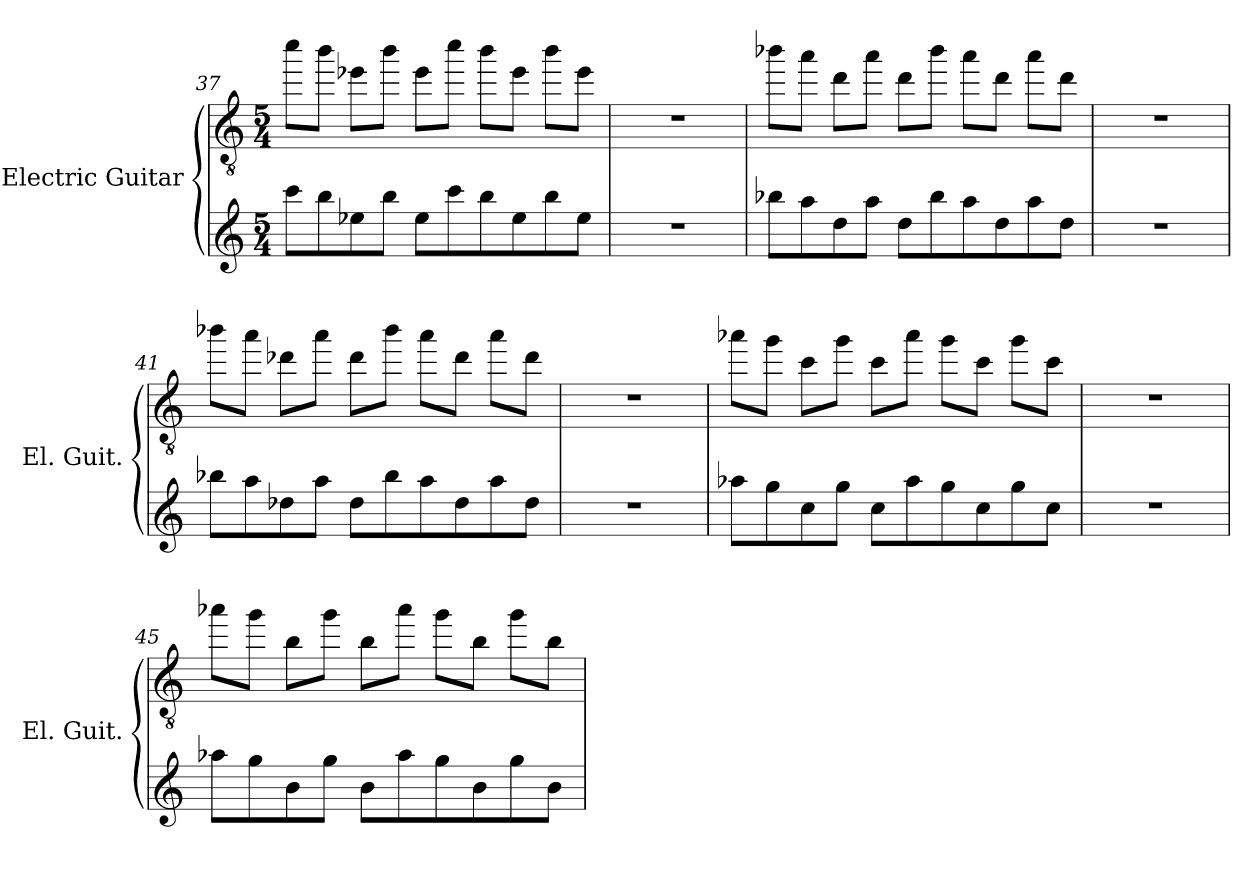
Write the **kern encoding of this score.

**kern	**kern
*part1	*part1
*staff2	*staff1
*I"Electric Guitar	*
*I'El. Guit.	*
*	*clefGv2
*k[]	*k[]
*M5/4	*M5/4
=37	=37
8cccL	8ccc\L
8bb	8bb\J
8ee-X	8ee-X\L
8bbJ	8bb\J
8ee-L	8ee-\L
8ccc	8ccc\J
8bb	8bb\L
8ee-	8ee-\J
8bb	8bb\L
8ee-J	8ee-\J
=38	=38
4%5r	4%5r
!!LO:LB:g=z
=39	=39
8bb-XL	8bb-X\L
8aa	8aa\J
8dd	8dd\L
8aaJ	8aa\J
8ddL	8dd\L
8bb-	8bb-\J
8aa	8aa\L
8dd	8dd\J
8aa	8aa\L
8ddJ	8dd\J
=40	=40
4%5r	4%5r
=41	=41
8bb-XL	8bb-X\L
8aa	8aa\J
8dd-X	8dd-X\L
8aaJ	8aa\J
8dd-L	8dd-\L
8bb-	8bb-\J
8aa	8aa\L
8dd-	8dd-\J
8aa	8aa\L
8dd-J	8dd-\J
=42	=42
4%5r	4%5r
!!LO:LB:g=z
=43	=43
8aa-XL	8aa-X\L
8gg	8gg\J
8cc	8cc\L
8ggJ	8gg\J
8ccL	8cc\L
8aa-	8aa-\J
8gg	8gg\L
8cc	8cc\J
8gg	8gg\L
8ccJ	8cc\J
=44	=44
4%5r	4%5r
=45	=45
8aa-XL	8aa-X\L
8gg	8gg\J
8b	8b\L
8ggJ	8gg\J
8bL	8b\L
8aa-	8aa-\J
8gg	8gg\L
8b	8b\J
8gg	8gg\L
8bJ	8b\J
=	=
*-	*-
